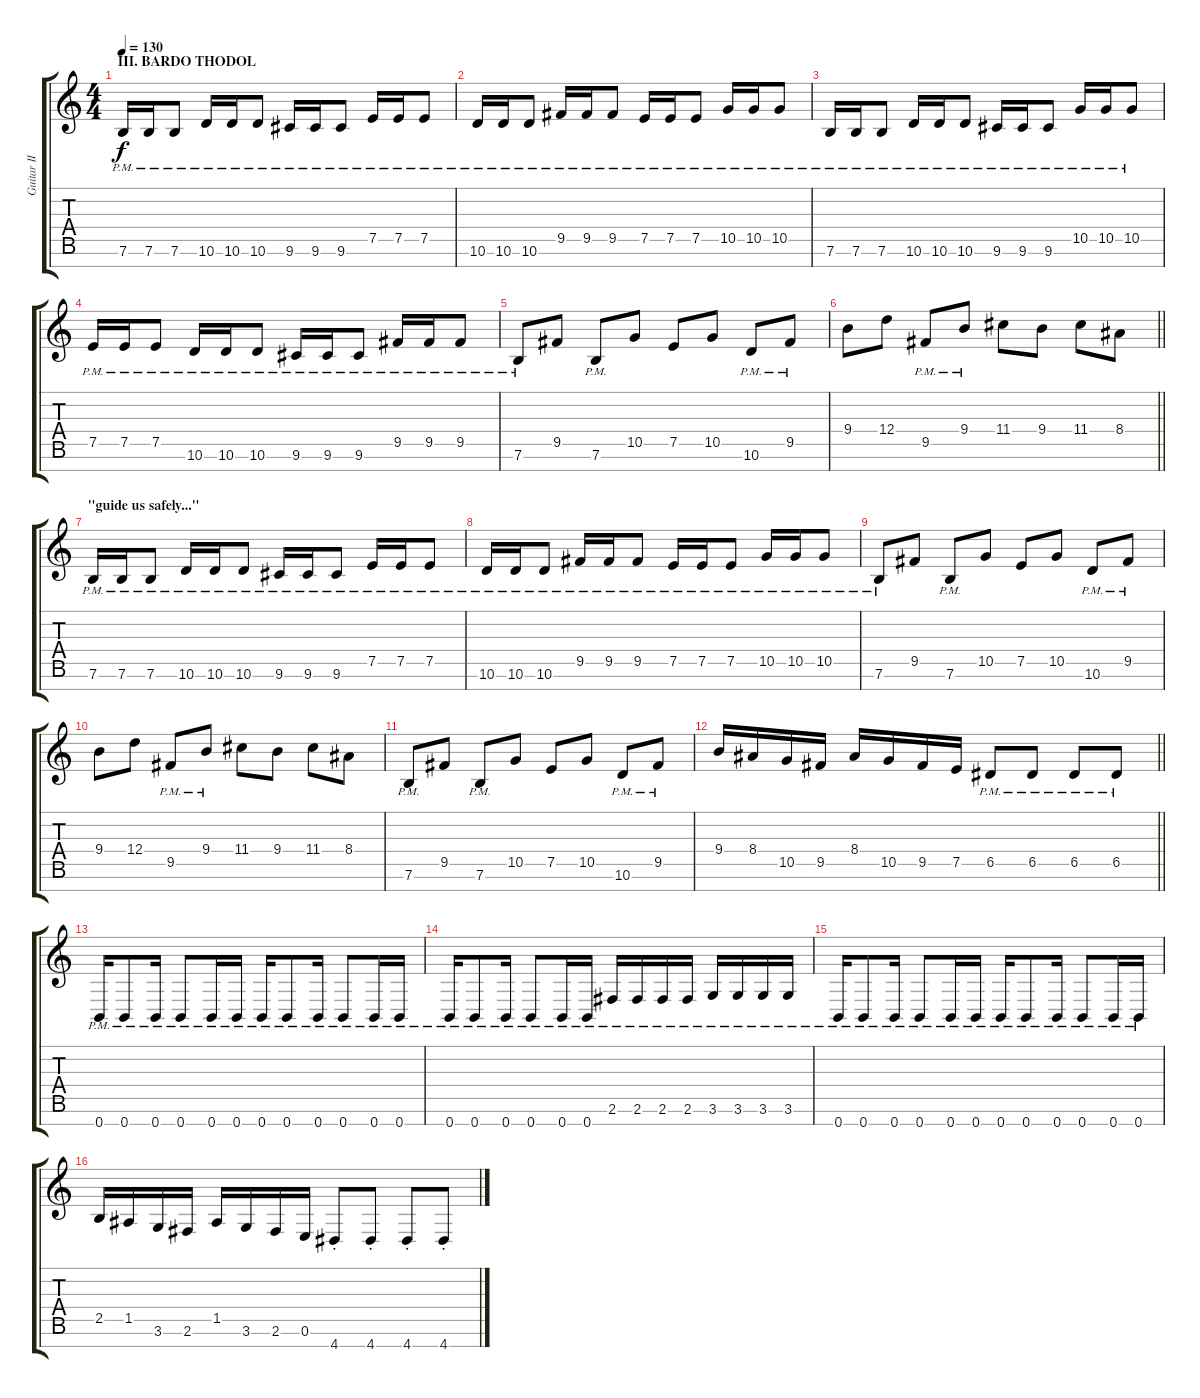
\track ("Guitar II" "Guitar II") {instrument distortionguitar}
\staff {score tabs}
\tuning (E4 B3 G3 D3 A2 E2 B1) {hide}
\ts (4 4)
\section ("" "III. BARDO THODOL")
\tempo 130
\clef g2
\ks c
7.6{pm}.16{dy f} 7.6{pm}.16 7.6{pm}.8 10.6{pm}.16 10.6{pm}.16 10.6{pm}.8 9.6{pm}.16 9.6{pm}.16 9.6{pm}.8 7.5{pm}.16 7.5{pm}.16 7.5{pm}.8 |
10.6{pm}.16 10.6{pm}.16 10.6{pm}.8 9.5{pm}.16 9.5{pm}.16 9.5{pm}.8 7.5{pm}.16 7.5{pm}.16 7.5{pm}.8 10.5{pm}.16 10.5{pm}.16 10.5{pm}.8 |
7.6{pm}.16 7.6{pm}.16 7.6{pm}.8 10.6{pm}.16 10.6{pm}.16 10.6{pm}.8 9.6{pm}.16 9.6{pm}.16 9.6{pm}.8 10.5{pm}.16 10.5{pm}.16 10.5{pm}.8 |
7.5{pm}.16 7.5{pm}.16 7.5{pm}.8 10.6{pm}.16 10.6{pm}.16 10.6{pm}.8 9.6{pm}.16 9.6{pm}.16 9.6{pm}.8 9.5{pm}.16 9.5{pm}.16 9.5{pm}.8 |
7.6{pm}.8 9.5.8 7.6{pm}.8 10.5.8 7.5.8 10.5.8 10.6{pm}.8 9.5{pm}.8 |
\barLineRight lightlight
9.4.8 12.4.8 9.5{pm}.8 9.4{pm}.8 11.4.8 9.4.8 11.4.8 8.4.8 |
\section ("" "\"guide us safely...\"")
7.6{pm}.16 7.6{pm}.16 7.6{pm}.8 10.6{pm}.16 10.6{pm}.16 10.6{pm}.8 9.6{pm}.16 9.6{pm}.16 9.6{pm}.8 7.5{pm}.16 7.5{pm}.16 7.5{pm}.8 |
10.6{pm}.16 10.6{pm}.16 10.6{pm}.8 9.5{pm}.16 9.5{pm}.16 9.5{pm}.8 7.5{pm}.16 7.5{pm}.16 7.5{pm}.8 10.5{pm}.16 10.5{pm}.16 10.5{pm}.8 |
7.6{pm}.8 9.5.8 7.6{pm}.8 10.5.8 7.5.8 10.5.8 10.6{pm}.8 9.5{pm}.8 |
9.4.8 12.4.8 9.5{pm}.8 9.4{pm}.8 11.4.8 9.4.8 11.4.8 8.4.8 |
7.6{pm}.8 9.5.8 7.6{pm}.8 10.5.8 7.5.8 10.5.8 10.6{pm}.8 9.5{pm}.8 |
\barLineRight lightlight
9.4.16 8.4.16 10.5.16 9.5.16 8.4.16 10.5.16 9.5.16 7.5.16 6.5{pm}.8 6.5{pm}.8 6.5{pm}.8 6.5{pm}.8 |
\section ("" "")
0.7{pm}.16 0.7{pm}.8 0.7{pm}.16 0.7{pm}.8 0.7{pm}.16 0.7{pm}.16 0.7{pm}.16 0.7{pm}.8 0.7{pm}.16 0.7{pm}.8 0.7{pm}.16 0.7{pm}.16 |
0.7{pm}.16 0.7{pm}.8 0.7{pm}.16 0.7{pm}.8 0.7{pm}.16 0.7{pm}.16 2.6{pm}.16 2.6{pm}.16 2.6{pm}.16 2.6{pm}.16 3.6{pm}.16 3.6{pm}.16 3.6{pm}.16 3.6{pm}.16 |
0.7{pm}.16 0.7{pm}.8 0.7{pm}.16 0.7{pm}.8 0.7{pm}.16 0.7{pm}.16 0.7{pm}.16 0.7{pm}.8 0.7{pm}.16 0.7{pm}.8 0.7{pm}.16 0.7{pm}.16 |
2.5.16 1.5.16 3.6.16 2.6.16 1.5.16 3.6.16 2.6.16 0.6.16 4.7{st}.8 4.7{st}.8 4.7{st}.8 4.7{st}.8
